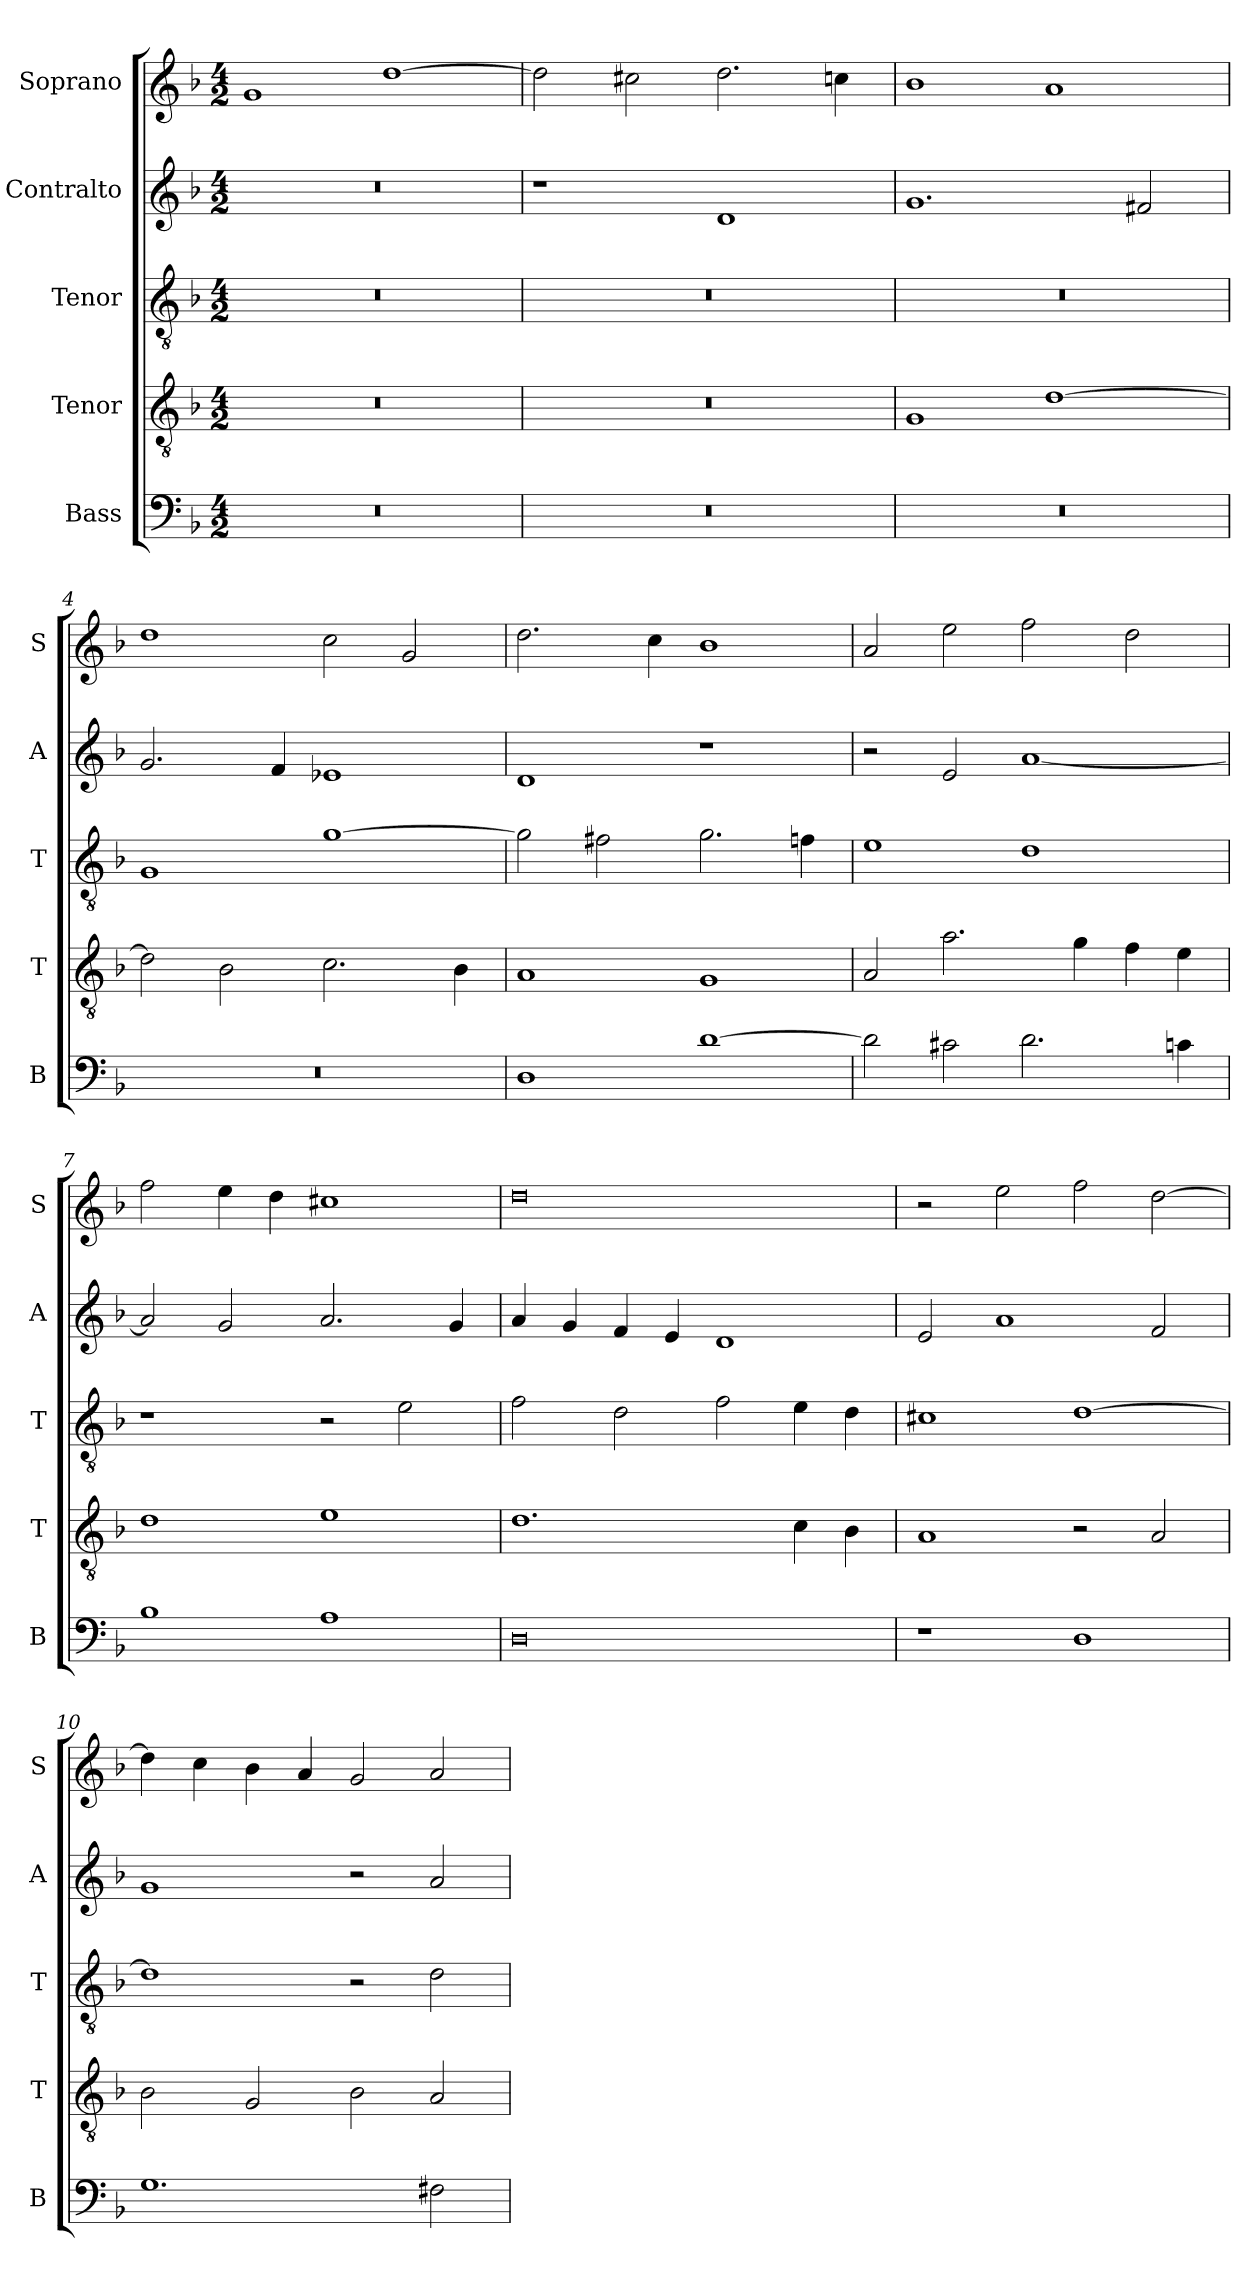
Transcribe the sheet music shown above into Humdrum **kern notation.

**kern	**kern	**kern	**kern	**kern
*part5	*part4	*part3	*part2	*part1
*staff5	*staff4	*staff3	*staff2	*staff1
*I"Bass	*I"Tenor	*I"Tenor	*I"Contralto	*I"Soprano
*I'B	*I'T	*I'T	*I'A	*I'S
*clefF4	*clefGv2	*clefGv2	*clefG2	*clefG2
*k[b-]	*k[b-]	*k[b-]	*k[b-]	*k[b-]
*D:aeo	*D:aeo	*D:aeo	*D:aeo	*D:aeo
*M4/2	*M4/2	*M4/2	*M4/2	*M4/2
=1	=1	=1	=1	=1
0r	0r	0r	0r	1g
.	.	.	.	[1dd
=2	=2	=2	=2	=2
0r	0r	0r	1r	2dd]
.	.	.	.	2cc#X
.	.	.	1d	2.dd
.	.	.	.	4ccn
=3	=3	=3	=3	=3
0r	1G	0r	1.g	1b-
.	[1d	.	.	1a
.	.	.	2f#X	.
=4	=4	=4	=4	=4
0r	2d]	1G	2.g	1dd
.	2B-	.	.	.
.	.	.	4f	.
.	2.c	[1g	1e-X	2cc
.	.	.	.	2g
.	4B-	.	.	.
=5	=5	=5	=5	=5
1D	1A	2g]	1d	2.dd
.	.	2f#X	.	.
.	.	.	.	4cc
[1d	1G	2.g	1r	1b-
.	.	4fn	.	.
=6	=6	=6	=6	=6
2d]	2A	1e	2r	2a
2c#X	2.a	.	2e	2ee
2.d	.	1d	[1a	2ff
.	4g	.	.	.
.	4f	.	.	2dd
4cn	4e	.	.	.
=7	=7	=7	=7	=7
1B-	1d	1r	2a]	2ff
.	.	.	2g	4ee
.	.	.	.	4dd
1A	1e	2r	2.a	1cc#X
.	.	2e	.	.
.	.	.	4g	.
=8	=8	=8	=8	=8
0D	1.d	2f	4a	0dd
.	.	.	4g	.
.	.	2d	4f	.
.	.	.	4e	.
.	.	2f	1d	.
.	4c	4e	.	.
.	4B-	4d	.	.
=9	=9	=9	=9	=9
1r	1A	1c#X	2e	2r
.	.	.	1a	2ee
1D	2r	[1d	.	2ff
.	2A	.	2f	[2dd
=10	=10	=10	=10	=10
1.G	2B-	1d]	1g	4dd]
.	.	.	.	4cc
.	2G	.	.	4b-
.	.	.	.	4a
.	2B-	2r	2r	2g
2F#X	2A	2d	2a	2a
=	=	=	=	=
*-	*-	*-	*-	*-
